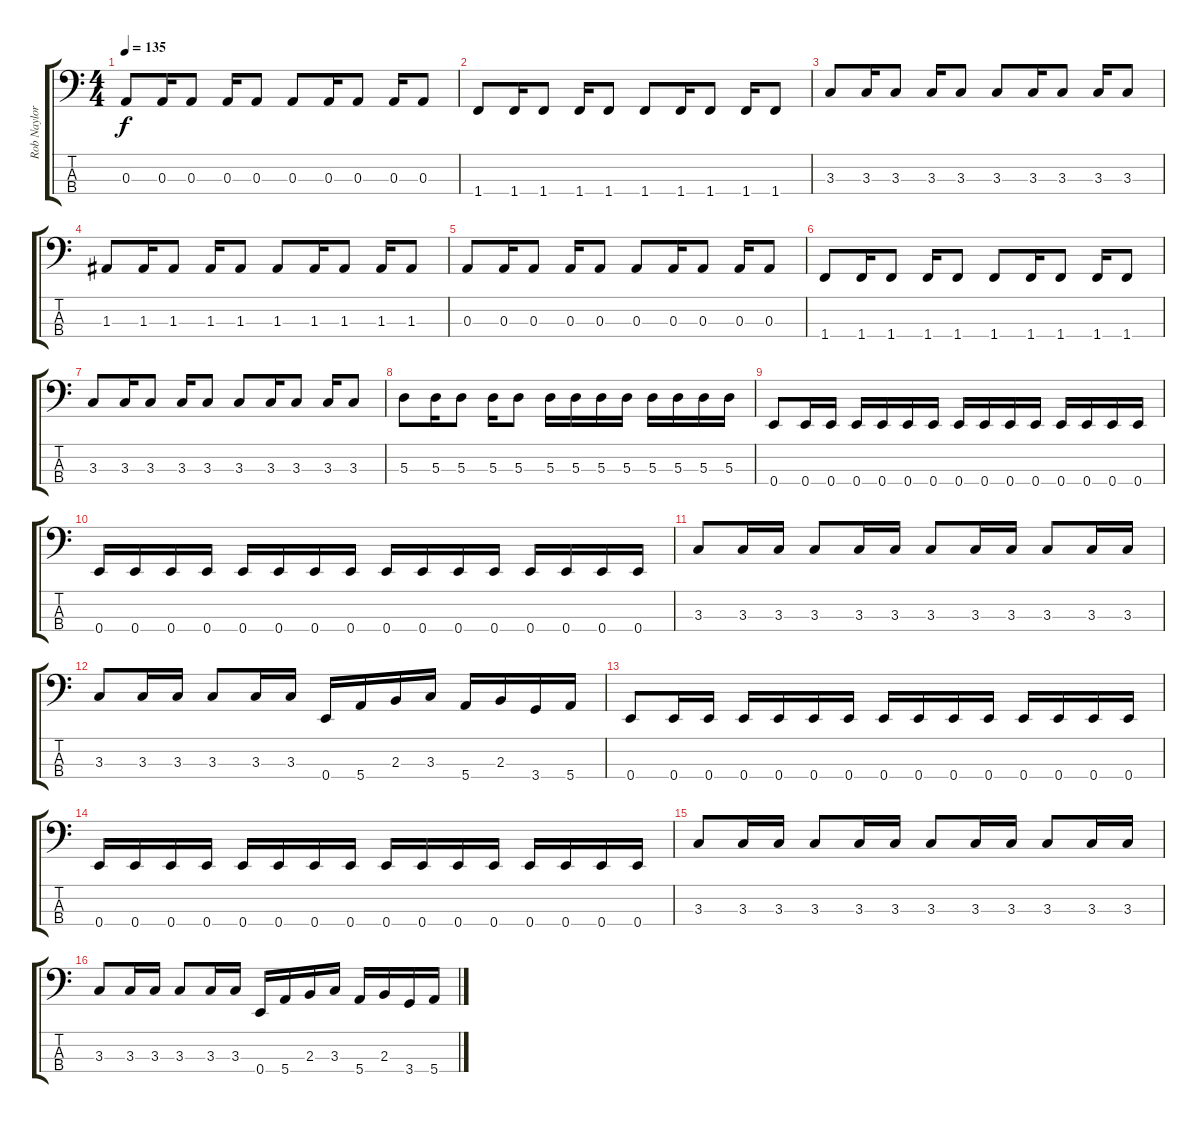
\track ("Rob Naylor" "Rob Naylor") {instrument electricbassfinger}
\staff {score tabs}
\tuning (G2 D2 A1 E1) {hide}
\ts (4 4)
\tempo 135
\clef f4
\ks c
0.3.8{dy f} 0.3.16 0.3.8 0.3.16 0.3.8 0.3.8 0.3.16 0.3.8 0.3.16 0.3.8 |
1.4.8 1.4.16 1.4.8 1.4.16 1.4.8 1.4.8 1.4.16 1.4.8 1.4.16 1.4.8 |
3.3.8 3.3.16 3.3.8 3.3.16 3.3.8 3.3.8 3.3.16 3.3.8 3.3.16 3.3.8 |
1.3.8 1.3.16 1.3.8 1.3.16 1.3.8 1.3.8 1.3.16 1.3.8 1.3.16 1.3.8 |
0.3.8 0.3.16 0.3.8 0.3.16 0.3.8 0.3.8 0.3.16 0.3.8 0.3.16 0.3.8 |
1.4.8 1.4.16 1.4.8 1.4.16 1.4.8 1.4.8 1.4.16 1.4.8 1.4.16 1.4.8 |
3.3.8 3.3.16 3.3.8 3.3.16 3.3.8 3.3.8 3.3.16 3.3.8 3.3.16 3.3.8 |
5.3.8 5.3.16 5.3.8 5.3.16 5.3.8 5.3.16 5.3.16 5.3.16 5.3.16 5.3.16 5.3.16 5.3.16 5.3.16 |
0.4.8 0.4.16 0.4.16 0.4.16 0.4.16 0.4.16 0.4.16 0.4.16 0.4.16 0.4.16 0.4.16 0.4.16 0.4.16 0.4.16 0.4.16 |
0.4.16 0.4.16 0.4.16 0.4.16 0.4.16 0.4.16 0.4.16 0.4.16 0.4.16 0.4.16 0.4.16 0.4.16 0.4.16 0.4.16 0.4.16 0.4.16 |
3.3.8 3.3.16 3.3.16 3.3.8 3.3.16 3.3.16 3.3.8 3.3.16 3.3.16 3.3.8 3.3.16 3.3.16 |
3.3.8 3.3.16 3.3.16 3.3.8 3.3.16 3.3.16 0.4.16 5.4.16 2.3.16 3.3.16 5.4.16 2.3.16 3.4.16 5.4.16 |
0.4.8 0.4.16 0.4.16 0.4.16 0.4.16 0.4.16 0.4.16 0.4.16 0.4.16 0.4.16 0.4.16 0.4.16 0.4.16 0.4.16 0.4.16 |
0.4.16 0.4.16 0.4.16 0.4.16 0.4.16 0.4.16 0.4.16 0.4.16 0.4.16 0.4.16 0.4.16 0.4.16 0.4.16 0.4.16 0.4.16 0.4.16 |
3.3.8 3.3.16 3.3.16 3.3.8 3.3.16 3.3.16 3.3.8 3.3.16 3.3.16 3.3.8 3.3.16 3.3.16 |
3.3.8 3.3.16 3.3.16 3.3.8 3.3.16 3.3.16 0.4.16 5.4.16 2.3.16 3.3.16 5.4.16 2.3.16 3.4.16 5.4.16
